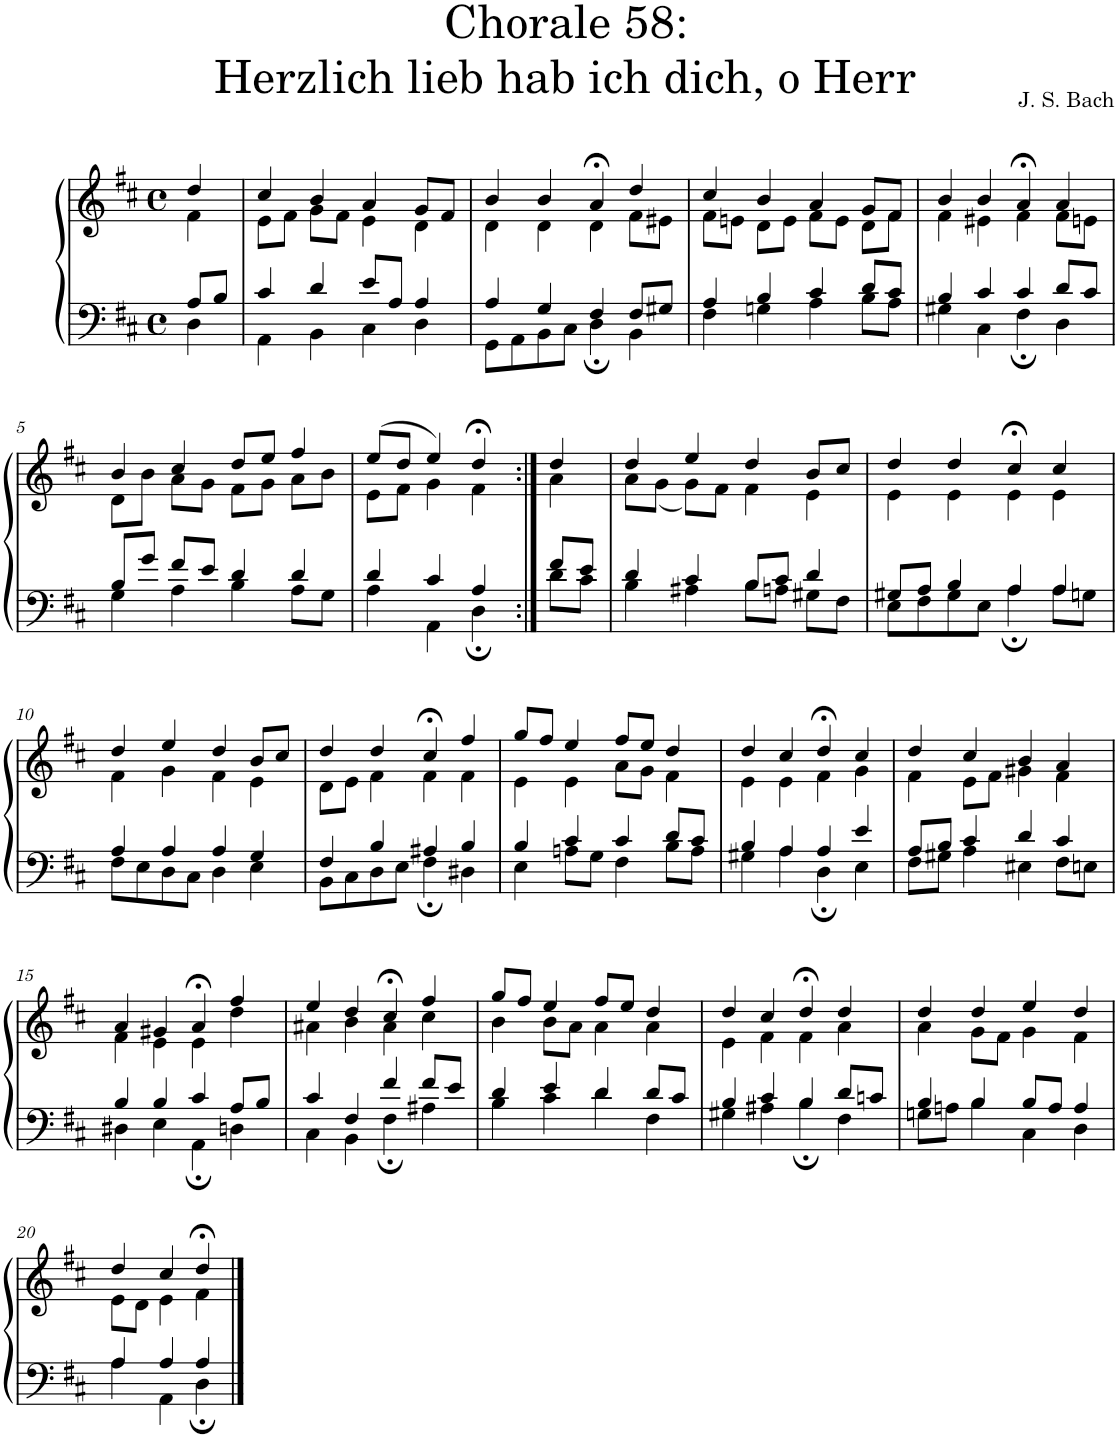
**kern	**kern
*part1	*part1
*staff2	*staff1
*I"S,A	*
*clefF4	*clefG2
*k[f#c#]	*k[f#c#]
*M4/4	*M4/4
*met(c)	*met(c)
=	=
*^	*^
8A/L	4D\	4dd/	4f#\
8B/J	.	.	.
=1	=1	=1	=1
4c#/	4AA\	4cc#/	8e\L
.	.	.	8f#\J
4d/	4BB\	4b/	8g\L
.	.	.	8f#\J
8e/L	4C#\	4a/	4e\
8A/J	.	.	.
4A/	4D\	8g/L	4d\
.	.	8f#/J	.
=2	=2	=2	=2
4A/	8GG\L	4b/	4d\
.	8AA\	.	.
4G/	8BB\	4b/	4d\
.	8C#\J	.	.
4F#/	4D;\	4a;</	4d\
8F#/L	4BB\	4dd/	8f#\L
8G#X/J	.	.	8e#X\J
=3	=3	=3	=3
4A/	4F#\	4cc#/	8f#\L
.	.	.	8en\J
4B/	4Gn\	4b/	8d\L
.	.	.	8e\J
4c#/	4A\	4a/	8f#\L
.	.	.	8e\J
8d/L	8B\L	8g/L	8d\L
8c#/J	8A\J	8f#/J	8f#\J
=4	=4	=4	=4
4B/	4G#X\	4b/	4f#\
4c#/	4C#\	4b/	4e#X\
4c#/	4F#;\	4a;</	4f#\
8d/L	4D\	4a/	8f#\L
8c#/J	.	.	8en\J
!!LO:LB:g=z	!!
=5	=5	=5	=5
8B/L	4G\	4b/	8d\L
8g/J	.	.	8b\J
8f#/L	4A\	4cc#/	8a\L
8e/J	.	.	8g\J
4d/	4B\	8dd/L	8f#\L
.	.	8ee/J	8g\J
4d/	8A\L	4ff#/	8a\L
.	8G\J	.	8b\J
=797	=797	=797	=797
4d/	4A\	(>8ee/L	8e\L
.	.	8dd/J	8f#\J
4c#/	4AA\	4ee/)	4g\
4A/	4D;\	4dd;</	4f#\
=798:|!	=798:|!	=798:|!	=798:|!
8f#/L	8d\L	4dd/	4a\
8e/J	8c#\J	.	.
=8	=8	=8	=8
4d/	4B\	4dd/	8a\L
.	.	.	(<8g\J
4c#/	4A#X\	4ee/	8g\L)
.	.	.	8f#\J
8B/L	8B\L	4dd/	4f#\
8c#/J	8An\J	.	.
4d/	8G#X\L	8b/L	4e\
.	8F#\J	8cc#/J	.
=9	=9	=9	=9
8G#X/L	8E\L	4dd/	4e\
8A/J	8F#\	.	.
4B/	8G#\	4dd/	4e\
.	8E\J	.	.
4A/	4A;\	4cc#;</	4e\
4A/	8A\L	4cc#/	4e\
.	8Gn\J	.	.
!!LO:LB:g=z	!!
=10	=10	=10	=10
4A/	8F#\L	4dd/	4f#\
.	8E\	.	.
4A/	8D\	4ee/	4g\
.	8C#\J	.	.
4A/	4D\	4dd/	4f#\
4G/	4E\	8b/L	4e\
.	.	8cc#/J	.
=11	=11	=11	=11
4F#/	8BB\L	4dd/	8d\L
.	8C#\	.	8e\J
4B/	8D\	4dd/	4f#\
.	8E\J	.	.
4A#X/	4F#;\	4cc#;</	4f#\
4B/	4D#X\	4ff#/	4f#\
=12	=12	=12	=12
4B/	4E\	8gg/L	4e\
.	.	8ff#/J	.
4c#/	8An\L	4ee/	4e\
.	8G\J	.	.
4c#/	4F#\	8ff#/L	8a\L
.	.	8ee/J	8g\J
8d/L	8B\L	4dd/	4f#\
8c#/J	8A\J	.	.
=13	=13	=13	=13
4B/	4G#X\	4dd/	4e\
4A/	4A\	4cc#/	4e\
4A/	4D;\	4dd;</	4f#\
4e/	4E\	4cc#/	4g\
=14	=14	=14	=14
8A/L	8F#\L	4dd/	4f#\
8B/J	8G#X\J	.	.
4c#/	4A\	4cc#/	8e\L
.	.	.	8f#\J
4d/	4E#X\	4b/	4g#X\
4c#/	8F#\L	4a/	4f#\
.	8En\J	.	.
!!LO:LB:g=z	!!
=15	=15	=15	=15
4B/	4D#X\	4a/	4f#\
4B/	4E\	4g#X/	4e\
4c#/	4AA;\	4a;</	4e\
8A/L	4Dn\	4ff#/	4dd\
8B/J	.	.	.
=16	=16	=16	=16
4c#/	4C#\	4ee/	4a#X\
4F#/	4BB\	4dd/	4b\
4f#/	4F#;\	4cc#;</	4a#\
8f#/L	4A#X\	4ff#/	4cc#\
8e/J	.	.	.
=17	=17	=17	=17
4d/	4B\	8gg/L	4b\
.	.	8ff#/J	.
4e/	4c#\	4ee/	8b\L
.	.	.	8a\J
4d/	4d\	8ff#/L	4a\
.	.	8ee/J	.
8d/L	4F#\	4dd/	4a\
8c#/J	.	.	.
=18	=18	=18	=18
4B/	4G#X\	4dd/	4e\
4c#/	4A#X\	4cc#/	4f#\
4B/	4B;\	4dd;</	4f#\
8d/L	4F#\	4dd/	4a\
8cn/J	.	.	.
=19	=19	=19	=19
4B/	8Gn\L	4dd/	4a\
.	8An\J	.	.
4B/	4B\	4dd/	8g\L
.	.	.	8f#\J
8B/L	4C#\	4ee/	4g\
8A/J	.	.	.
4A/	4D\	4dd/	4f#\
!!LO:LB:g=z	!!
=20	=20	=20	=20
4A/	4A\	4dd/	8e\L
.	.	.	8d\J
4A/	4AA\	4cc#/	4e\
4A/	4D;\	4dd;</	4f#\
*v	*v	*	*
*	*v	*v
==	==
*-	*-
